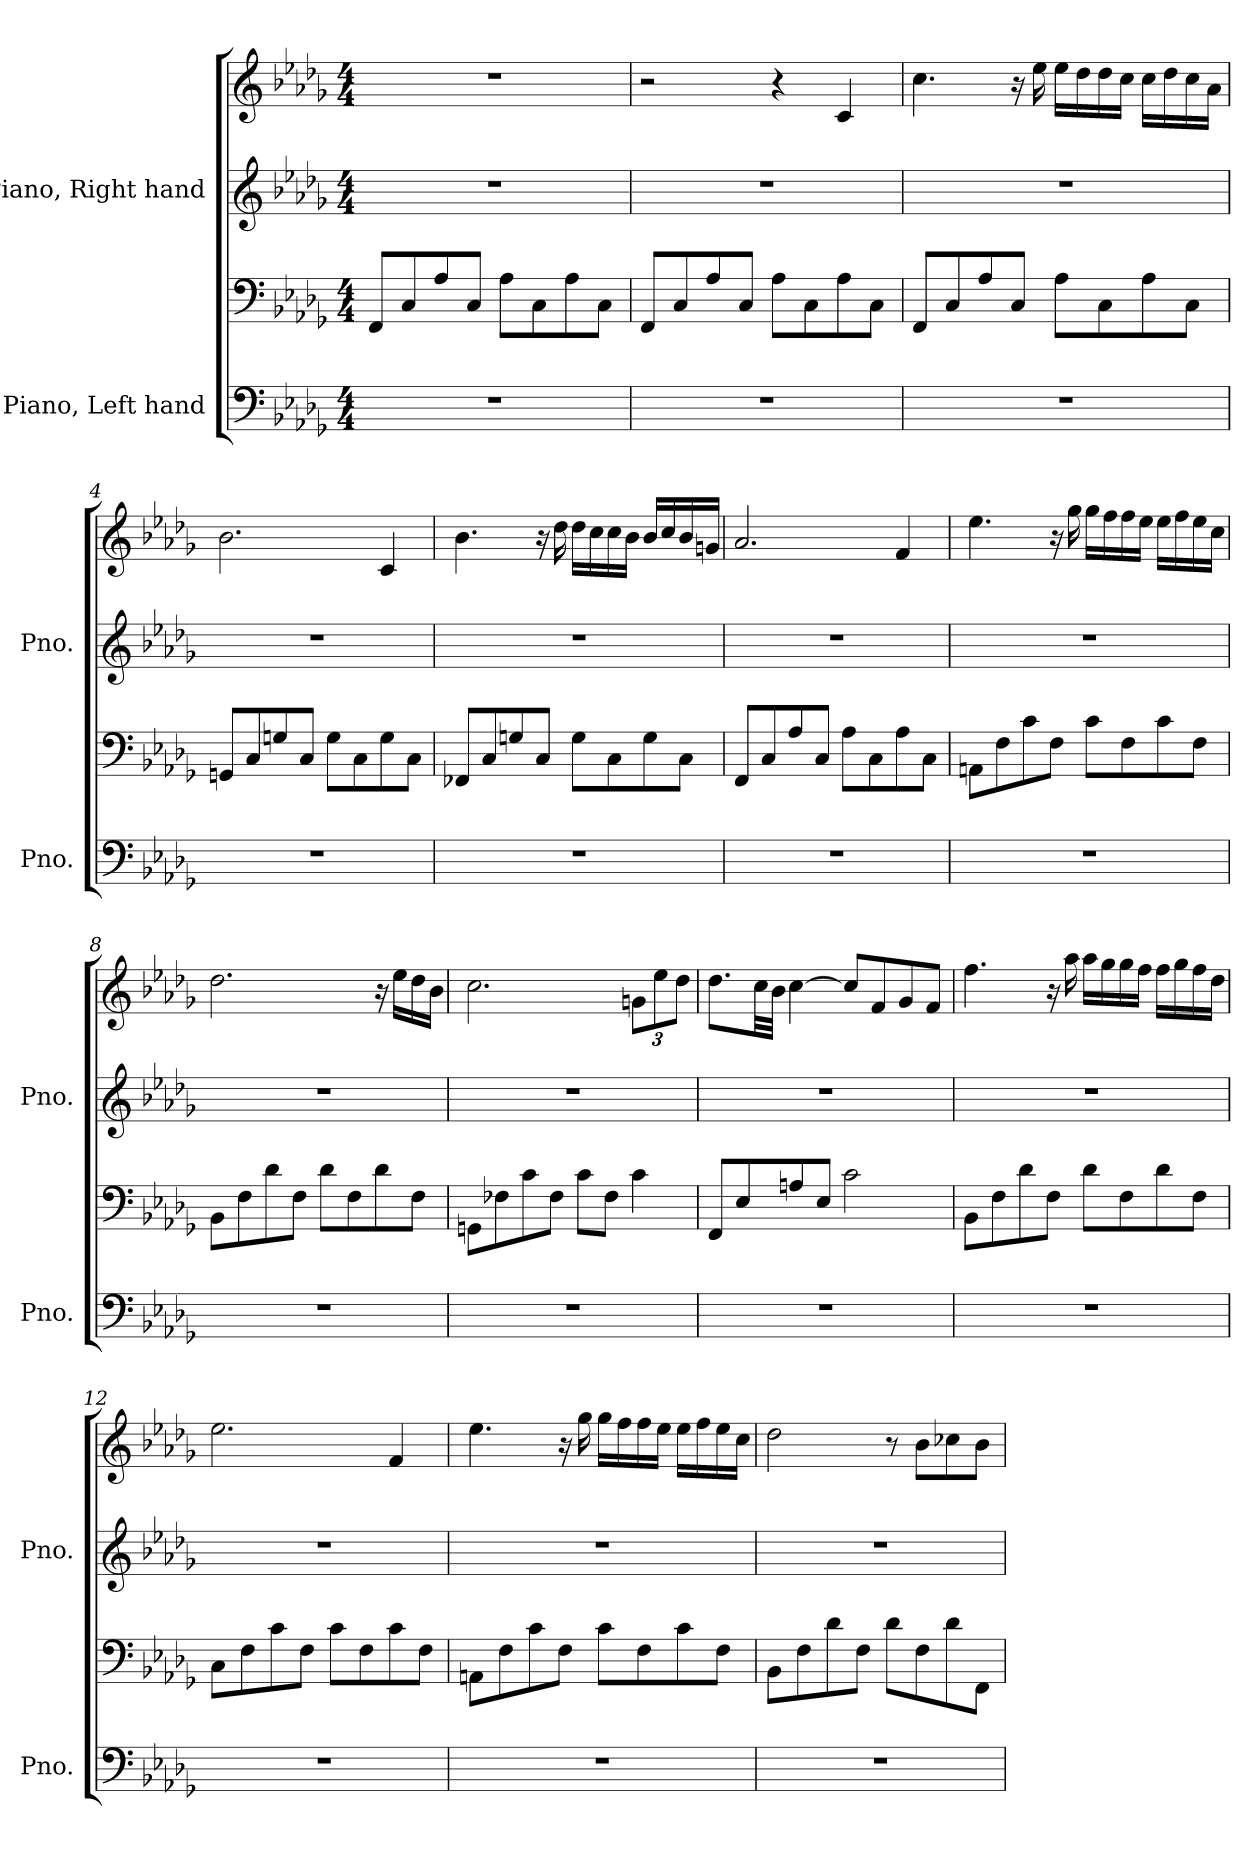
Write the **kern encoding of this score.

**kern	**kern	**kern	**kern
*part2	*part2	*part1	*part1
*staff4	*staff3	*staff2	*staff1
*I"Piano, Left hand	*	*I"Piano, Right hand	*
*I'Pno.	*	*I'Pno.	*
*clefF4	*clefF4	*clefG2	*clefG2
*k[b-e-a-d-g-]	*k[b-e-a-d-g-]	*k[b-e-a-d-g-]	*k[b-e-a-d-g-]
*M4/4	*M4/4	*M4/4	*M4/4
*MM70	*MM70	*MM70	*MM70
=1	=1	=1	=1
1r	8FF/L	1r	1r
.	8C/	.	.
.	8A-/	.	.
.	8C/J	.	.
.	8A-\L	.	.
.	8C\	.	.
.	8A-\	.	.
.	8C\J	.	.
=2	=2	=2	=2
1r	8FF/L	1r	2r
.	8C/	.	.
.	8A-/	.	.
.	8C/J	.	.
.	8A-\L	.	4r
.	8C\	.	.
.	8A-\	.	4c/
.	8C\J	.	.
=3	=3	=3	=3
1r	8FF/L	1r	4.cc\
.	8C/	.	.
.	8A-/	.	.
.	8C/J	.	16r
.	.	.	16ee-\
.	8A-\L	.	16ee-\LL
.	.	.	16dd-\
.	8C\	.	16dd-\
.	.	.	16cc\JJ
.	8A-\	.	16cc\LL
.	.	.	16dd-\
.	8C\J	.	16cc\
.	.	.	16a-\JJ
!!LO:LB:g=z
=4	=4	=4	=4
1r	8GGn/L	1r	2.b-\
.	8C/	.	.
.	8Gn/	.	.
.	8C/J	.	.
.	8G\L	.	.
.	8C\	.	.
.	8G\	.	4c/
.	8C\J	.	.
=5	=5	=5	=5
1r	8FF-X/L	1r	4.b-\
.	8C/	.	.
.	8Gn/	.	.
.	8C/J	.	16r
.	.	.	16dd-\
.	8G\L	.	16dd-\LL
.	.	.	16cc\
.	8C\	.	16cc\
.	.	.	16b-\JJ
.	8G\	.	16b-/LL
.	.	.	16cc/
.	8C\J	.	16b-/
.	.	.	16gn/JJ
=6	=6	=6	=6
1r	8FF/L	1r	2.a-/
.	8C/	.	.
.	8A-/	.	.
.	8C/J	.	.
.	8A-\L	.	.
.	8C\	.	.
.	8A-\	.	4f/
.	8C\J	.	.
!!LO:LB:g=z
=7	=7	=7	=7
1r	8AAn\L	1r	4.ee-\
.	8F\	.	.
.	8c\	.	.
.	8F\J	.	16r
.	.	.	16gg-\
.	8c\L	.	16gg-\LL
.	.	.	16ff\
.	8F\	.	16ff\
.	.	.	16ee-\JJ
.	8c\	.	16ee-\LL
.	.	.	16ff\
.	8F\J	.	16ee-\
.	.	.	16cc\JJ
=8	=8	=8	=8
1r	8BB-\L	1r	2.dd-\
.	8F\	.	.
.	8d-\	.	.
.	8F\J	.	.
.	8d-\L	.	.
.	8F\	.	.
.	8d-\	.	16r
.	.	.	16ee-\LL
.	8F\J	.	16dd-\
.	.	.	16b-\JJ
=9	=9	=9	=9
1r	8GGn\L	1r	2.cc\
.	8F-X\	.	.
.	8c\	.	.
.	8F-\J	.	.
.	8c\L	.	.
.	8F-\J	.	.
*	*	*	*Xbrackettup
.	4c\	.	12gn\L
.	.	.	12ee-\
.	.	.	12dd-\J
!!LO:PB:g=z
=10	=10	=10	=10
1r	8FF/L	1r	8.dd-\L
.	8E-/	.	.
.	.	.	32cc\LL
.	.	.	32b-\JJJ
.	8An/	.	[4cc\
.	8E-/J	.	.
.	2c\	.	8cc/L]
.	.	.	8f/
.	.	.	8g-/
.	.	.	8f/J
=11	=11	=11	=11
1r	8BB-\L	1r	4.ff\
.	8F\	.	.
.	8d-\	.	.
.	8F\J	.	16r
.	.	.	16aa-\
.	8d-\L	.	16aa-\LL
.	.	.	16gg-\
.	8F\	.	16gg-\
.	.	.	16ff\JJ
.	8d-\	.	16ff\LL
.	.	.	16gg-\
.	8F\J	.	16ff\
.	.	.	16dd-\JJ
=12	=12	=12	=12
1r	8C\L	1r	2.ee-\
.	8F\	.	.
.	8c\	.	.
.	8F\J	.	.
.	8c\L	.	.
.	8F\	.	.
.	8c\	.	4f/
.	8F\J	.	.
!!LO:LB:g=z
=13	=13	=13	=13
1r	8AAn\L	1r	4.ee-\
.	8F\	.	.
.	8c\	.	.
.	8F\J	.	16r
.	.	.	16gg-\
.	8c\L	.	16gg-\LL
.	.	.	16ff\
.	8F\	.	16ff\
.	.	.	16ee-\JJ
.	8c\	.	16ee-\LL
.	.	.	16ff\
.	8F\J	.	16ee-\
.	.	.	16cc\JJ
=14	=14	=14	=14
1r	8BB-\L	1r	2dd-\
.	8F\	.	.
.	8d-\	.	.
.	8F\J	.	.
.	8d-\L	.	8r
.	8F\	.	8b-\L
.	8d-\	.	8cc-X\
.	8FF\J	.	8b-\J
=	=	=	=
*-	*-	*-	*-
